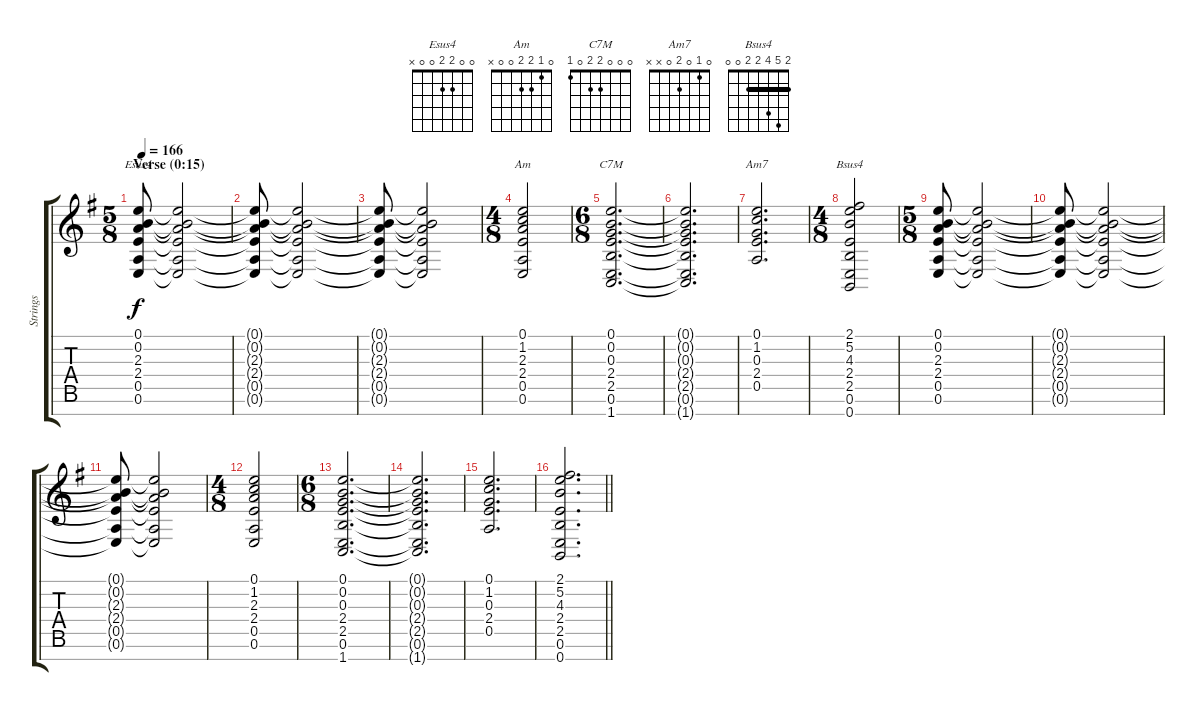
\track ("Strings" "Strings") {instrument stringensemble1}
\staff {score tabs}
\tuning (E5 B4 G4 D4 A3 E3 B2) {hide}
\chord ("Esus4" 0 0 2 2 0 0 x)
\chord ("Am" 0 1 2 2 0 0 x)
\chord ("C7M" 0 0 0 2 2 0 1)
\chord ("Am7" 0 1 0 2 0 x x)
\chord ("Bsus4" 2 5 4 2 2 0 0) {barre 2}
\ts (5 8)
\section ("" "Verse (0:15)")
\tempo 166
\clef g2
\ks g
(0.1 0.2 2.3 2.4 0.5 0.6).8{ch "Esus4" dy f} (0.1{t} 0.2{t} 2.3{t} 2.4{t} 0.5{t} 0.6{t}).2 |
(0.1{t} 0.2{t} 2.3{t} 2.4{t} 0.5{t} 0.6{t}).8 (0.1{t} 0.2{t} 2.3{t} 2.4{t} 0.5{t} 0.6{t}).2 |
(0.1{t} 0.2{t} 2.3{t} 2.4{t} 0.5{t} 0.6{t}).8 (0.1{t} 0.2{t} 2.3{t} 2.4{t} 0.5{t} 0.6{t}).2 |
\ts (4 8)
(0.1 1.2 2.3 2.4 0.5 0.6).2{ch "Am"} |
\ts (6 8)
(0.1 0.2 0.3 2.4 2.5 0.6 1.7).2{d ch "C7M"} |
(0.1{t} 0.2{t} 0.3{t} 2.4{t} 2.5{t} 0.6{t} 1.7{t}).2{d} |
(0.1 1.2 0.3 2.4 0.5).2{d ch "Am7"} |
\ts (4 8)
(2.1 5.2 4.3 2.4 2.5 0.6 0.7).2{ch "Bsus4"} |
\ts (5 8)
(0.1 0.2 2.3 2.4 0.5 0.6).8 (0.1{t} 0.2{t} 2.3{t} 2.4{t} 0.5{t} 0.6{t}).2 |
(0.1{t} 0.2{t} 2.3{t} 2.4{t} 0.5{t} 0.6{t}).8 (0.1{t} 0.2{t} 2.3{t} 2.4{t} 0.5{t} 0.6{t}).2 |
(0.1{t} 0.2{t} 2.3{t} 2.4{t} 0.5{t} 0.6{t}).8 (0.1{t} 0.2{t} 2.3{t} 2.4{t} 0.5{t} 0.6{t}).2 |
\ts (4 8)
(0.1 1.2 2.3 2.4 0.5 0.6).2 |
\ts (6 8)
(0.1 0.2 0.3 2.4 2.5 0.6 1.7).2{d} |
(0.1{t} 0.2{t} 0.3{t} 2.4{t} 2.5{t} 0.6{t} 1.7{t}).2{d} |
(0.1 1.2 0.3 2.4 0.5).2{d} |
\barLineRight lightlight
(2.1 5.2 4.3 2.4 2.5 0.6 0.7).2{d}
